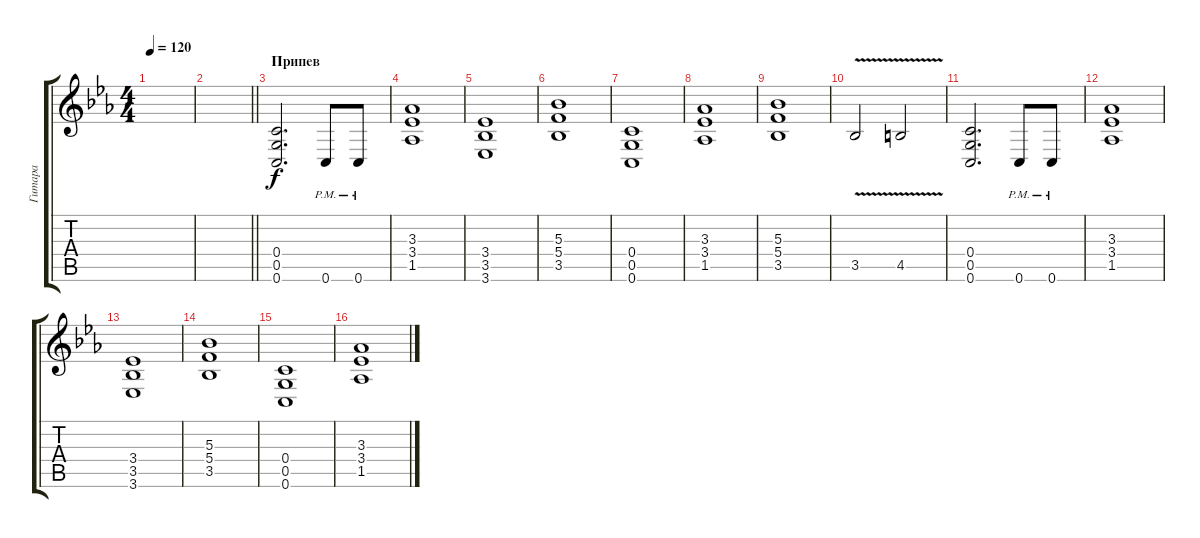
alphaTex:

\track ("Гитара" "Гитара") {instrument distortionguitar}
\staff {score tabs}
\tuning (D4 A3 F3 C3 G2 C2) {hide}
\ts (4 4)
\tempo 120
\clef g2
\ks cminor
|
\barLineRight lightlight
|
\section ("" "Припев")
(0.4 0.5 0.6).2{d} 0.6{pm}.8 0.6{pm}.8 |
(3.3 3.4 1.5).1 |
(3.4 3.5 3.6).1 |
(5.3 5.4 3.5).1 |
(0.4 0.5 0.6).1 |
(3.3 3.4 1.5).1 |
(5.3 5.4 3.5).1 |
3.5{v}.2 4.5{v}.2 |
(0.4 0.5 0.6).2{d} 0.6{pm}.8 0.6{pm}.8 |
(3.3 3.4 1.5).1 |
(3.4 3.5 3.6).1 |
(5.3 5.4 3.5).1 |
(0.4 0.5 0.6).1 |
(3.3 3.4 1.5).1
